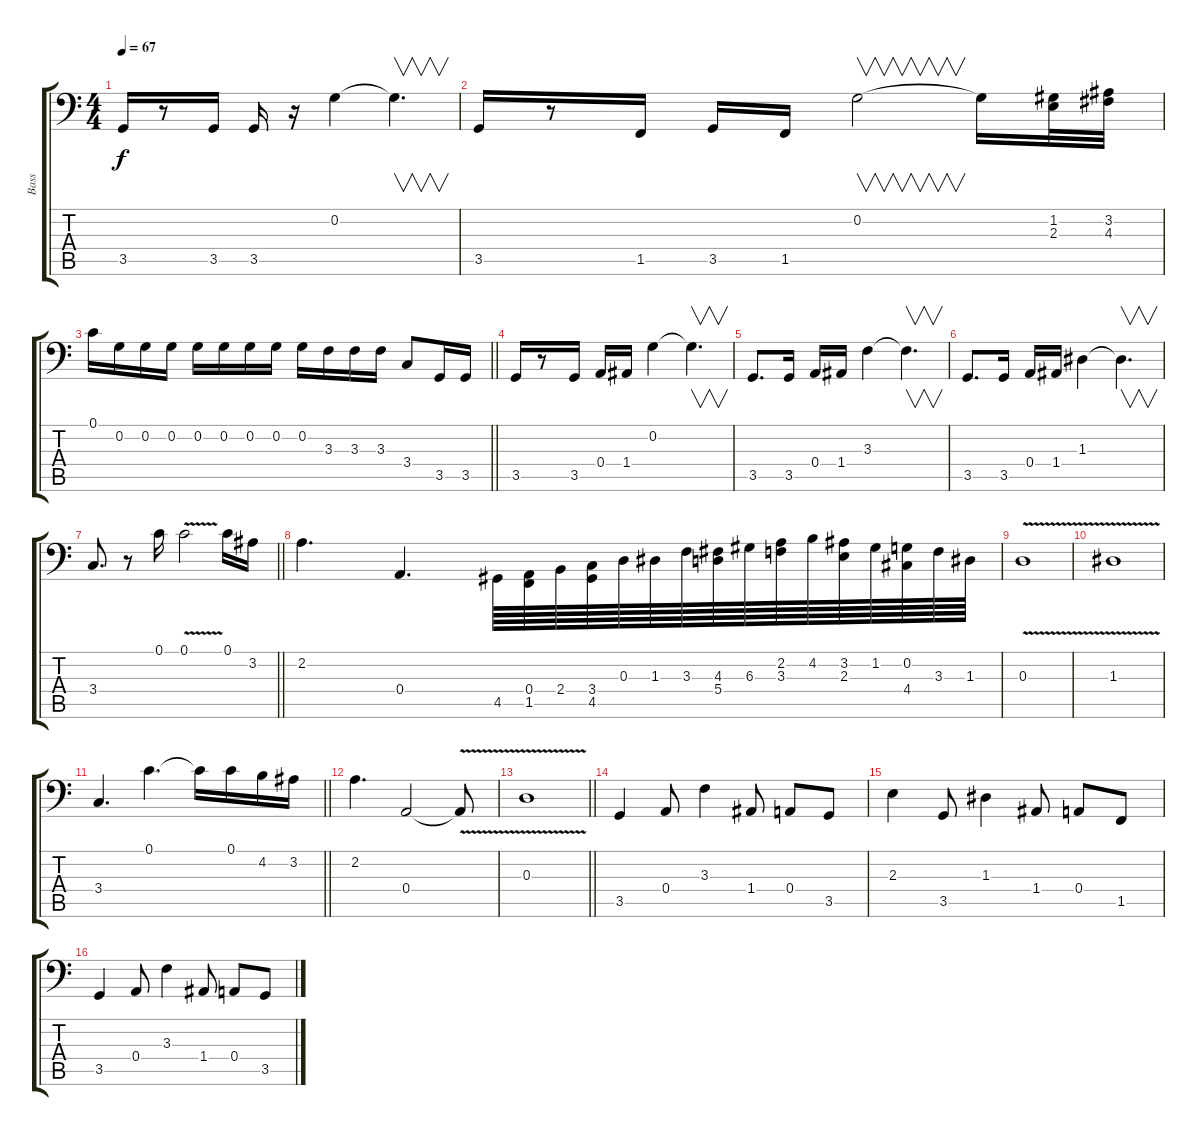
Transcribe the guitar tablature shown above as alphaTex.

\track ("Bass" "Bass") {instrument electricbassfinger}
\staff {score tabs}
\tuning (C3 G2 D2 A1 E1 B0) {hide}
\ts (4 4)
\tempo 67
\clef f4
\ks c
3.5.16{dy f} r.8 3.5.16 3.5.16 r.16 0.2.4 0.2{t}.4{v d} |
3.5.16 r.8 1.5.16 3.5.16 1.5.16 0.2.2{v} 0.2{t}.16 (1.2 2.3).32 (3.2 4.3).32 |
\barLineRight lightlight
0.1.16 0.2.16 0.2.16 0.2.16 0.2.16 0.2.16 0.2.16 0.2.16 0.2.16 3.3.16 3.3.16 3.3.16 3.4.8 3.5.16 3.5.16 |
3.5.16 r.8 3.5.16 0.4.16 1.4.16 0.2.4 0.2{t}.4{v d} |
3.5.8{d} 3.5.16 0.4.16 1.4.16 3.3.4 3.3{t}.4{v d} |
3.5.8{d} 3.5.16 0.4.16 1.4.16 1.3.4 1.3{t}.4{v d} |
\barLineRight lightlight
3.4.8{d} r.8 0.1.16 0.1{v}.2 0.1.16 3.2.16 |
2.2.4{d} 0.4.4{d} 4.5.64 (0.4 1.5).64 2.4.64 (3.4 4.5).64 0.3.64 1.3.64 3.3.64 (4.3 5.4).64 6.3.64 (2.2 3.3).64 4.2.64 (3.2 2.3).64 1.2.64 (0.2 4.4).64 3.3.64 1.3.64 |
0.3{v}.1 |
1.3{v}.1 |
\barLineRight lightlight
3.4.4{d} 0.1.4{d} 0.1{t}.16 0.1.16 4.2.16 3.2.16 |
2.2.4{d} 0.4.2 0.4{v t}.8 |
\barLineRight lightlight
0.3{v}.1 |
3.5.4 0.4.8 3.3.4 1.4.8 0.4.8 3.5.8 |
2.3.4 3.5.8 1.3.4 1.4.8 0.4.8 1.5.8 |
3.5.4 0.4.8 3.3.4 1.4.8 0.4.8 3.5.8
